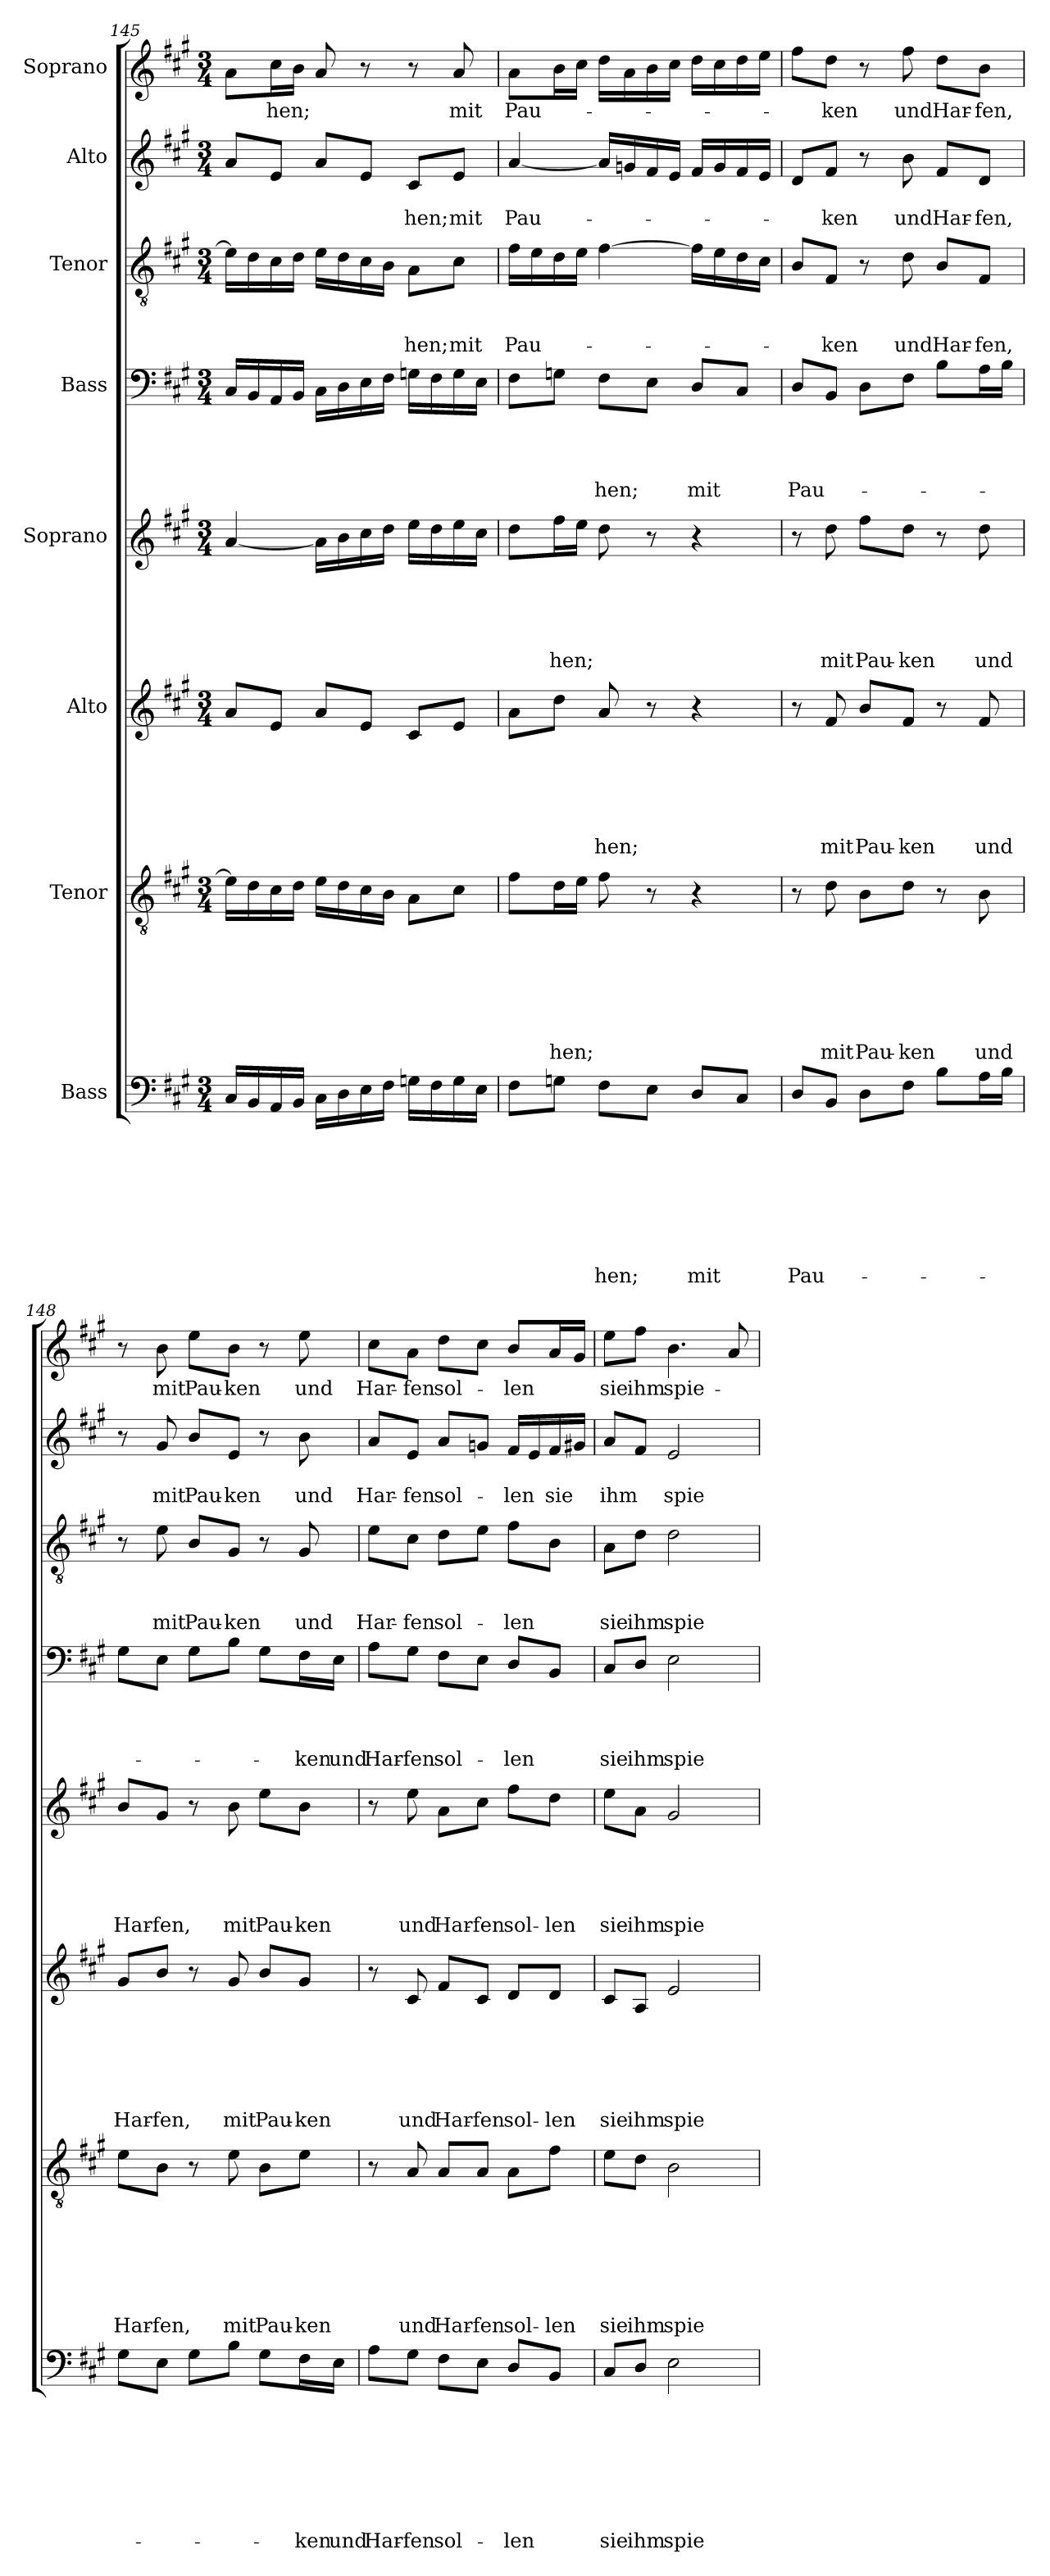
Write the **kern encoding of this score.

**kern	**text	**text	**text	**text	**text	**text	**text	**text	**kern	**text	**text	**text	**text	**text	**text	**text	**kern	**text	**text	**text	**text	**text	**text	**kern	**text	**text	**text	**text	**text	**kern	**text	**text	**text	**text	**kern	**text	**text	**text	**kern	**text	**text	**kern	**text
*part8	*part8	*part8	*part8	*part8	*part8	*part8	*part8	*part8	*part7	*part7	*part7	*part7	*part7	*part7	*part7	*part7	*part6	*part6	*part6	*part6	*part6	*part6	*part6	*part5	*part5	*part5	*part5	*part5	*part5	*part4	*part4	*part4	*part4	*part4	*part3	*part3	*part3	*part3	*part2	*part2	*part2	*part1	*part1
*staff8	*staff8	*staff8	*staff8	*staff8	*staff8	*staff8	*staff8	*staff8	*staff7	*staff7	*staff7	*staff7	*staff7	*staff7	*staff7	*staff7	*staff6	*staff6	*staff6	*staff6	*staff6	*staff6	*staff6	*staff5	*staff5	*staff5	*staff5	*staff5	*staff5	*staff4	*staff4	*staff4	*staff4	*staff4	*staff3	*staff3	*staff3	*staff3	*staff2	*staff2	*staff2	*staff1	*staff1
*I"Bass	*	*	*	*	*	*	*	*	*I"Tenor	*	*	*	*	*	*	*	*I"Alto	*	*	*	*	*	*	*I"Soprano	*	*	*	*	*	*I"Bass	*	*	*	*	*I"Tenor	*	*	*	*I"Alto	*	*	*I"Soprano	*
*clefF4	*	*	*	*	*	*	*	*	*clefGv2	*	*	*	*	*	*	*	*clefG2	*	*	*	*	*	*	*clefG2	*	*	*	*	*	*clefF4	*	*	*	*	*clefGv2	*	*	*	*clefG2	*	*	*clefG2	*
*k[f#c#g#]	*	*	*	*	*	*	*	*	*k[f#c#g#]	*	*	*	*	*	*	*	*k[f#c#g#]	*	*	*	*	*	*	*k[f#c#g#]	*	*	*	*	*	*k[f#c#g#]	*	*	*	*	*k[f#c#g#]	*	*	*	*k[f#c#g#]	*	*	*k[f#c#g#]	*
*A:	*	*	*	*	*	*	*	*	*A:	*	*	*	*	*	*	*	*A:	*	*	*	*	*	*	*A:	*	*	*	*	*	*A:	*	*	*	*	*A:	*	*	*	*A:	*	*	*A:	*
*M3/4	*	*	*	*	*	*	*	*	*M3/4	*	*	*	*	*	*	*	*M3/4	*	*	*	*	*	*	*M3/4	*	*	*	*	*	*M3/4	*	*	*	*	*M3/4	*	*	*	*M3/4	*	*	*M3/4	*
=145	=145	=145	=145	=145	=145	=145	=145	=145	=145	=145	=145	=145	=145	=145	=145	=145	=145	=145	=145	=145	=145	=145	=145	=145	=145	=145	=145	=145	=145	=145	=145	=145	=145	=145	=145	=145	=145	=145	=145	=145	=145	=145	=145
16C#/LL	.	.	.	.	.	.	.	.	16e\LL]	.	.	.	.	.	.	.	8a/L	.	.	.	.	.	.	[<4a/	.	.	.	.	.	16C#/LL	.	.	.	.	16e\LL]	.	.	.	8a/L	.	.	8a\L	.
16BB/	.	.	.	.	.	.	.	.	16d\	.	.	.	.	.	.	.	.	.	.	.	.	.	.	.	.	.	.	.	.	16BB/	.	.	.	.	16d\	.	.	.	.	.	.	.	.
!	!	!	!	!	!	!	!	!	!	!	!	!	!	!	!	!	!	!	!	!	!	!	!	!	!	!	!	!	!	!	!	!	!	!	!	!	!	!	!	!	!	!	!LO:LY:b
16AA/	.	.	.	.	.	.	.	.	16c#\	.	.	.	.	.	.	.	8e/J	.	.	.	.	.	.	.	.	.	.	.	.	16AA/	.	.	.	.	16c#\	.	.	.	8e/J	.	.	16cc#\L	-hen;
16BB/JJ	.	.	.	.	.	.	.	.	16d\JJ	.	.	.	.	.	.	.	.	.	.	.	.	.	.	.	.	.	.	.	.	16BB/JJ	.	.	.	.	16d\JJ	.	.	.	.	.	.	16b\JJ	.
16C#\LL	.	.	.	.	.	.	.	.	16e\LL	.	.	.	.	.	.	.	8a/L	.	.	.	.	.	.	16a\LL]	.	.	.	.	.	16C#\LL	.	.	.	.	16e\LL	.	.	.	8a/L	.	.	8a/	.
16D\	.	.	.	.	.	.	.	.	16d\	.	.	.	.	.	.	.	.	.	.	.	.	.	.	16b\	.	.	.	.	.	16D\	.	.	.	.	16d\	.	.	.	.	.	.	.	.
16E\	.	.	.	.	.	.	.	.	16c#\	.	.	.	.	.	.	.	8e/J	.	.	.	.	.	.	16cc#\	.	.	.	.	.	16E\	.	.	.	.	16c#\	.	.	.	8e/J	.	.	8r	.
16F#\JJ	.	.	.	.	.	.	.	.	16B\JJ	.	.	.	.	.	.	.	.	.	.	.	.	.	.	16dd\JJ	.	.	.	.	.	16F#\JJ	.	.	.	.	16B\JJ	.	.	.	.	.	.	.	.
!	!	!	!	!	!	!	!	!	!	!	!	!	!	!	!	!	!	!	!	!	!	!	!	!	!	!	!	!	!	!	!	!	!	!	!	!	!	!LO:LY:b	!	!	!LO:LY:b	!	!
16Gn\LL	.	.	.	.	.	.	.	.	8A\L	.	.	.	.	.	.	.	8c#/L	.	.	.	.	.	.	16ee\LL	.	.	.	.	.	16Gn\LL	.	.	.	.	8A\L	.	.	-hen;	8c#/L	.	-hen;	8r	.
16F#\	.	.	.	.	.	.	.	.	.	.	.	.	.	.	.	.	.	.	.	.	.	.	.	16dd\	.	.	.	.	.	16F#\	.	.	.	.	.	.	.	.	.	.	.	.	.
!	!	!	!	!	!	!	!	!	!	!	!	!	!	!	!	!	!	!	!	!	!	!	!	!	!	!	!	!	!	!	!	!	!	!	!	!	!	!LO:LY:b	!	!	!LO:LY:b	!	!LO:LY:b
16G\	.	.	.	.	.	.	.	.	8c#\J	.	.	.	.	.	.	.	8e/J	.	.	.	.	.	.	16ee\	.	.	.	.	.	16G\	.	.	.	.	8c#\J	.	.	mit	8e/J	.	mit	8a/	mit
16E\JJ	.	.	.	.	.	.	.	.	.	.	.	.	.	.	.	.	.	.	.	.	.	.	.	16cc#\JJ	.	.	.	.	.	16E\JJ	.	.	.	.	.	.	.	.	.	.	.	.	.
!!LO:PB:g=z
=146	=146	=146	=146	=146	=146	=146	=146	=146	=146	=146	=146	=146	=146	=146	=146	=146	=146	=146	=146	=146	=146	=146	=146	=146	=146	=146	=146	=146	=146	=146	=146	=146	=146	=146	=146	=146	=146	=146	=146	=146	=146	=146	=146
!	!	!	!	!	!	!	!	!	!	!	!	!	!	!	!	!	!	!	!	!	!	!	!	!	!	!	!	!	!	!	!	!	!	!	!	!	!	!LO:LY:b	!	!	!LO:LY:b	!	!LO:LY:b
8F#\L	.	.	.	.	.	.	.	.	8f#\L	.	.	.	.	.	.	.	8a\L	.	.	.	.	.	.	8dd\L	.	.	.	.	.	8F#\L	.	.	.	.	16f#\LL	.	.	Pau-	[<4a/	.	Pau-	8a\L	Pau-
.	.	.	.	.	.	.	.	.	.	.	.	.	.	.	.	.	.	.	.	.	.	.	.	.	.	.	.	.	.	.	.	.	.	.	16e\	.	.	.	.	.	.	.	.
!	!	!	!	!	!	!	!	!	!	!	!	!	!	!	!	!LO:LY:b	!	!	!	!	!	!	!	!	!	!	!	!	!LO:LY:b	!	!	!	!	!	!	!	!	!	!	!	!	!	!
8Gn\J	.	.	.	.	.	.	.	.	16d\L	.	.	.	.	.	.	-hen;	8dd\J	.	.	.	.	.	.	16ff#\L	.	.	.	.	-hen;	8Gn\J	.	.	.	.	16d\	.	.	.	.	.	.	16b\L	.
.	.	.	.	.	.	.	.	.	16e\JJ	.	.	.	.	.	.	.	.	.	.	.	.	.	.	16ee\JJ	.	.	.	.	.	.	.	.	.	.	16e\JJ	.	.	.	.	.	.	16cc#\JJ	.
!	!	!	!	!	!	!	!	!LO:LY:b	!	!	!	!	!	!	!	!	!	!	!	!	!	!	!LO:LY:b	!	!	!	!	!	!	!	!	!	!	!LO:LY:b	!	!	!	!	!	!	!	!	!
8F#\L	.	.	.	.	.	.	.	-hen;	8f#\	.	.	.	.	.	.	.	8a/	.	.	.	.	.	-hen;	8dd\	.	.	.	.	.	8F#\L	.	.	.	-hen;	[>4f#\	.	.	.	16a/LL]	.	.	16dd\LL	.
.	.	.	.	.	.	.	.	.	.	.	.	.	.	.	.	.	.	.	.	.	.	.	.	.	.	.	.	.	.	.	.	.	.	.	.	.	.	.	16gn/	.	.	16a\	.
8E\J	.	.	.	.	.	.	.	.	8r	.	.	.	.	.	.	.	8r	.	.	.	.	.	.	8r	.	.	.	.	.	8E\J	.	.	.	.	.	.	.	.	16f#/	.	.	16b\	.
.	.	.	.	.	.	.	.	.	.	.	.	.	.	.	.	.	.	.	.	.	.	.	.	.	.	.	.	.	.	.	.	.	.	.	.	.	.	.	16e/JJ	.	.	16cc#\JJ	.
!	!	!	!	!	!	!	!	!LO:LY:b	!	!	!	!	!	!	!	!	!	!	!	!	!	!	!	!	!	!	!	!	!	!	!	!	!	!LO:LY:b	!	!	!	!	!	!	!	!	!
8D/L	.	.	.	.	.	.	.	mit	4r	.	.	.	.	.	.	.	4r	.	.	.	.	.	.	4r	.	.	.	.	.	8D/L	.	.	.	mit	16f#\LL]	.	.	.	16f#/LL	.	.	16dd\LL	.
.	.	.	.	.	.	.	.	.	.	.	.	.	.	.	.	.	.	.	.	.	.	.	.	.	.	.	.	.	.	.	.	.	.	.	16e\	.	.	.	16g/	.	.	16cc#\	.
8C#/J	.	.	.	.	.	.	.	.	.	.	.	.	.	.	.	.	.	.	.	.	.	.	.	.	.	.	.	.	.	8C#/J	.	.	.	.	16d\	.	.	.	16f#/	.	.	16dd\	.
.	.	.	.	.	.	.	.	.	.	.	.	.	.	.	.	.	.	.	.	.	.	.	.	.	.	.	.	.	.	.	.	.	.	.	16c#\JJ	.	.	.	16e/JJ	.	.	16ee\JJ	.
=147	=147	=147	=147	=147	=147	=147	=147	=147	=147	=147	=147	=147	=147	=147	=147	=147	=147	=147	=147	=147	=147	=147	=147	=147	=147	=147	=147	=147	=147	=147	=147	=147	=147	=147	=147	=147	=147	=147	=147	=147	=147	=147	=147
!	!	!	!	!	!	!	!	!LO:LY:b	!	!	!	!	!	!	!	!	!	!	!	!	!	!	!	!	!	!	!	!	!	!	!	!	!	!LO:LY:b	!	!	!	!	!	!	!	!	!
8D/L	.	.	.	.	.	.	.	Pau-	8r	.	.	.	.	.	.	.	8r	.	.	.	.	.	.	8r	.	.	.	.	.	8D/L	.	.	.	Pau-	8B/L	.	.	.	8d/L	.	.	8ff#\L	.
!	!	!	!	!	!	!	!	!	!	!	!	!	!	!	!	!LO:LY:b	!	!	!	!	!	!	!LO:LY:b	!	!	!	!	!	!LO:LY:b	!	!	!	!	!	!	!	!	!LO:LY:b	!	!	!LO:LY:b	!	!LO:LY:b
8BB/J	.	.	.	.	.	.	.	.	8d\	.	.	.	.	.	.	mit	8f#/	.	.	.	.	.	mit	8dd\	.	.	.	.	mit	8BB/J	.	.	.	.	8F#/J	.	.	-ken	8f#/J	.	-ken	8dd\J	-ken
!	!	!	!	!	!	!	!	!	!	!	!	!	!	!	!	!LO:LY:b	!	!	!	!	!	!	!LO:LY:b	!	!	!	!	!	!LO:LY:b	!	!	!	!	!	!	!	!	!	!	!	!	!	!
8D\L	.	.	.	.	.	.	.	.	8B\L	.	.	.	.	.	.	Pau-	8b/L	.	.	.	.	.	Pau-	8ff#\L	.	.	.	.	Pau-	8D\L	.	.	.	.	8r	.	.	.	8r	.	.	8r	.
!	!	!	!	!	!	!	!	!	!	!	!	!	!	!	!	!LO:LY:b:rj	!	!	!	!	!	!	!LO:LY:b:rj	!	!	!	!	!	!LO:LY:b:rj	!	!	!	!	!	!	!	!	!LO:LY:b	!	!	!LO:LY:b	!	!LO:LY:b
8F#\J	.	.	.	.	.	.	.	.	8d\J	.	.	.	.	.	.	-ken	8f#/J	.	.	.	.	.	-ken	8dd\J	.	.	.	.	-ken	8F#\J	.	.	.	.	8d\	.	.	und	8b\	.	und	8ff#\	und
!	!	!	!	!	!	!	!	!	!	!	!	!	!	!	!	!	!	!	!	!	!	!	!	!	!	!	!	!	!	!	!	!	!	!	!	!	!	!LO:LY:b	!	!	!LO:LY:b	!	!LO:LY:b
8B\L	.	.	.	.	.	.	.	.	8r	.	.	.	.	.	.	.	8r	.	.	.	.	.	.	8r	.	.	.	.	.	8B\L	.	.	.	.	8B/L	.	.	Har-	8f#/L	.	Har-	8dd\L	Har-
!	!	!	!	!	!	!	!	!	!	!	!	!	!	!	!	!LO:LY:b	!	!	!	!	!	!	!LO:LY:b	!	!	!	!	!	!LO:LY:b	!	!	!	!	!	!	!	!	!LO:LY:b	!	!	!LO:LY:b	!	!LO:LY:b
16A\L	.	.	.	.	.	.	.	.	8B\	.	.	.	.	.	.	und	8f#/	.	.	.	.	.	und	8dd\	.	.	.	.	und	16A\L	.	.	.	.	8F#/J	.	.	-fen,	8d/J	.	-fen,	8b\J	-fen,
16B\JJ	.	.	.	.	.	.	.	.	.	.	.	.	.	.	.	.	.	.	.	.	.	.	.	.	.	.	.	.	.	16B\JJ	.	.	.	.	.	.	.	.	.	.	.	.	.
=148	=148	=148	=148	=148	=148	=148	=148	=148	=148	=148	=148	=148	=148	=148	=148	=148	=148	=148	=148	=148	=148	=148	=148	=148	=148	=148	=148	=148	=148	=148	=148	=148	=148	=148	=148	=148	=148	=148	=148	=148	=148	=148	=148
!	!	!	!	!	!	!	!	!	!	!	!	!	!	!	!	!LO:LY:b	!	!	!	!	!	!	!LO:LY:b	!	!	!	!	!	!LO:LY:b	!	!	!	!	!	!	!	!	!	!	!	!	!	!
8G#\L	.	.	.	.	.	.	.	.	8e\L	.	.	.	.	.	.	Har-	8g#/L	.	.	.	.	.	Har-	8b/L	.	.	.	.	Har-	8G#\L	.	.	.	.	8r	.	.	.	8r	.	.	8r	.
!	!	!	!	!	!	!	!	!	!	!	!	!	!	!	!	!LO:LY:b	!	!	!	!	!	!	!LO:LY:b	!	!	!	!	!	!LO:LY:b	!	!	!	!	!	!	!	!	!LO:LY:b	!	!	!LO:LY:b	!	!LO:LY:b
8E\J	.	.	.	.	.	.	.	.	8B\J	.	.	.	.	.	.	-fen,	8b/J	.	.	.	.	.	-fen,	8g#/J	.	.	.	.	-fen,	8E\J	.	.	.	.	8e\	.	.	mit	8g#/	.	mit	8b\	mit
!	!	!	!	!	!	!	!	!	!	!	!	!	!	!	!	!	!	!	!	!	!	!	!	!	!	!	!	!	!	!	!	!	!	!	!	!	!	!LO:LY:b	!	!	!LO:LY:b	!	!LO:LY:b
8G#\L	.	.	.	.	.	.	.	.	8r	.	.	.	.	.	.	.	8r	.	.	.	.	.	.	8r	.	.	.	.	.	8G#\L	.	.	.	.	8B/L	.	.	Pau-	8b/L	.	Pau-	8ee\L	Pau-
!	!	!	!	!	!	!	!	!	!	!	!	!	!	!	!	!LO:LY:b	!	!	!	!	!	!	!LO:LY:b	!	!	!	!	!	!LO:LY:b	!	!	!	!	!	!	!	!	!LO:LY:b	!	!	!LO:LY:b	!	!LO:LY:b
8B\J	.	.	.	.	.	.	.	.	8e\	.	.	.	.	.	.	mit	8g#/	.	.	.	.	.	mit	8b\	.	.	.	.	mit	8B\J	.	.	.	.	8G#/J	.	.	-ken	8e/J	.	-ken	8b\J	-ken
!	!	!	!	!	!	!	!	!	!	!	!	!	!	!	!	!LO:LY:b	!	!	!	!	!	!	!LO:LY:b	!	!	!	!	!	!LO:LY:b	!	!	!	!	!	!	!	!	!	!	!	!	!	!
8G#\L	.	.	.	.	.	.	.	.	8B\L	.	.	.	.	.	.	Pau-	8b/L	.	.	.	.	.	Pau-	8ee\L	.	.	.	.	Pau-	8G#\L	.	.	.	.	8r	.	.	.	8r	.	.	8r	.
!	!	!	!	!	!	!	!	!LO:LY:b	!	!	!	!	!	!	!	!LO:LY:b	!	!	!	!	!	!	!LO:LY:b	!	!	!	!	!	!LO:LY:b	!	!	!	!	!LO:LY:b	!	!	!	!LO:LY:b	!	!	!LO:LY:b	!	!LO:LY:b
16F#\L	.	.	.	.	.	.	.	-ken	8e\J	.	.	.	.	.	.	-ken	8g#/J	.	.	.	.	.	-ken	8b\J	.	.	.	.	-ken	16F#\L	.	.	.	-ken	8G#/	.	.	und	8b\	.	und	8ee\	und
!	!	!	!	!	!	!	!	!LO:LY:b	!	!	!	!	!	!	!	!	!	!	!	!	!	!	!	!	!	!	!	!	!	!	!	!	!	!LO:LY:b	!	!	!	!	!	!	!	!	!
16E\JJ	.	.	.	.	.	.	.	und	.	.	.	.	.	.	.	.	.	.	.	.	.	.	.	.	.	.	.	.	.	16E\JJ	.	.	.	und	.	.	.	.	.	.	.	.	.
=149	=149	=149	=149	=149	=149	=149	=149	=149	=149	=149	=149	=149	=149	=149	=149	=149	=149	=149	=149	=149	=149	=149	=149	=149	=149	=149	=149	=149	=149	=149	=149	=149	=149	=149	=149	=149	=149	=149	=149	=149	=149	=149	=149
!	!	!	!	!	!	!	!	!LO:LY:b	!	!	!	!	!	!	!	!	!	!	!	!	!	!	!	!	!	!	!	!	!	!	!	!	!	!LO:LY:b	!	!	!	!LO:LY:b	!	!	!LO:LY:b	!	!LO:LY:b
8A\L	.	.	.	.	.	.	.	Har-	8r	.	.	.	.	.	.	.	8r	.	.	.	.	.	.	8r	.	.	.	.	.	8A\L	.	.	.	Har-	8e\L	.	.	Har-	8a/L	.	Har-	8cc#\L	Har-
!	!	!	!	!	!	!	!	!LO:LY:b	!	!	!	!	!	!	!	!LO:LY:b	!	!	!	!	!	!	!LO:LY:b	!	!	!	!	!	!LO:LY:b	!	!	!	!	!LO:LY:b	!	!	!	!LO:LY:b	!	!	!LO:LY:b	!	!LO:LY:b
8G#\J	.	.	.	.	.	.	.	-fen	8A/	.	.	.	.	.	.	und	8c#/	.	.	.	.	.	und	8ee\	.	.	.	.	und	8G#\J	.	.	.	-fen	8c#\J	.	.	-fen	8e/J	.	-fen	8a\J	-fen
!	!	!	!	!	!	!	!	!LO:LY:b	!	!	!	!	!	!	!	!LO:LY:b	!	!	!	!	!	!	!LO:LY:b	!	!	!	!	!	!LO:LY:b	!	!	!	!	!LO:LY:b	!	!	!	!LO:LY:b	!	!	!LO:LY:b	!	!LO:LY:b
8F#\L	.	.	.	.	.	.	.	sol-	8A/L	.	.	.	.	.	.	Har-	8f#/L	.	.	.	.	.	Har-	8a\L	.	.	.	.	Har-	8F#\L	.	.	.	sol-	8d\L	.	.	sol-	8a/L	.	sol-	8dd\L	sol-
!	!	!	!	!	!	!	!	!	!	!	!	!	!	!	!	!LO:LY:b	!	!	!	!	!	!	!LO:LY:b	!	!	!	!	!	!LO:LY:b	!	!	!	!	!	!	!	!	!	!	!	!	!	!
8E\J	.	.	.	.	.	.	.	.	8A/J	.	.	.	.	.	.	-fen	8c#/J	.	.	.	.	.	-fen	8cc#\J	.	.	.	.	-fen	8E\J	.	.	.	.	8e\J	.	.	.	8gn/J	.	.	8cc#\J	.
!	!	!	!	!	!	!	!	!LO:LY:b	!	!	!	!	!	!	!	!LO:LY:b	!	!	!	!	!	!	!LO:LY:b	!	!	!	!	!	!LO:LY:b	!	!	!	!	!LO:LY:b	!	!	!	!LO:LY:b	!	!	!LO:LY:b	!	!LO:LY:b
8D/L	.	.	.	.	.	.	.	-len	8A\L	.	.	.	.	.	.	sol-	8d/L	.	.	.	.	.	sol-	8ff#\L	.	.	.	.	sol-	8D/L	.	.	.	-len	8f#\L	.	.	-len	16f#/LL	.	-len	8b/L	-len
.	.	.	.	.	.	.	.	.	.	.	.	.	.	.	.	.	.	.	.	.	.	.	.	.	.	.	.	.	.	.	.	.	.	.	.	.	.	.	16e/	.	.	.	.
!	!	!	!	!	!	!	!	!	!	!	!	!	!	!	!	!LO:LY:b	!	!	!	!	!	!	!LO:LY:b	!	!	!	!	!	!LO:LY:b	!	!	!	!	!	!	!	!	!	!	!	!LO:LY:b	!	!
8BB/J	.	.	.	.	.	.	.	.	8f#\J	.	.	.	.	.	.	-len	8d/J	.	.	.	.	.	-len	8dd\J	.	.	.	.	-len	8BB/J	.	.	.	.	8B\J	.	.	.	16f#/	.	sie	16a/L	.
.	.	.	.	.	.	.	.	.	.	.	.	.	.	.	.	.	.	.	.	.	.	.	.	.	.	.	.	.	.	.	.	.	.	.	.	.	.	.	16g#X/JJ	.	.	16g#/JJ	.
=150	=150	=150	=150	=150	=150	=150	=150	=150	=150	=150	=150	=150	=150	=150	=150	=150	=150	=150	=150	=150	=150	=150	=150	=150	=150	=150	=150	=150	=150	=150	=150	=150	=150	=150	=150	=150	=150	=150	=150	=150	=150	=150	=150
!	!	!	!	!	!	!	!	!LO:LY:b	!	!	!	!	!	!	!	!LO:LY:b	!	!	!	!	!	!	!LO:LY:b	!	!	!	!	!	!LO:LY:b	!	!	!	!	!LO:LY:b	!	!	!	!LO:LY:b	!	!	!LO:LY:b	!	!LO:LY:b
8C#/L	.	.	.	.	.	.	.	sie	8e\L	.	.	.	.	.	.	sie	8c#/L	.	.	.	.	.	sie	8ee\L	.	.	.	.	sie	8C#/L	.	.	.	sie	8A\L	.	.	sie	8a/L	.	ihm	8ee\L	sie
!	!	!	!	!	!	!	!	!LO:LY:b	!	!	!	!	!	!	!	!LO:LY:b	!	!	!	!	!	!	!LO:LY:b	!	!	!	!	!	!LO:LY:b	!	!	!	!	!LO:LY:b	!	!	!	!LO:LY:b	!	!	!	!	!LO:LY:b
8D/J	.	.	.	.	.	.	.	ihm	8d\J	.	.	.	.	.	.	ihm	8A/J	.	.	.	.	.	ihm	8a\J	.	.	.	.	ihm	8D/J	.	.	.	ihm	8d\J	.	.	ihm	8f#/J	.	.	8ff#\J	ihm
!	!	!	!	!	!	!	!	!LO:LY:b	!	!	!	!	!	!	!	!LO:LY:b	!	!	!	!	!	!	!LO:LY:b	!	!	!	!	!	!LO:LY:b	!	!	!	!	!LO:LY:b	!	!	!	!LO:LY:b	!	!	!LO:LY:b	!	!LO:LY:b
2E\	.	.	.	.	.	.	.	spie-	2B\	.	.	.	.	.	.	spie-	2e/	.	.	.	.	.	spie-	2g#/	.	.	.	.	spie-	2E\	.	.	.	spie-	2d\	.	.	spie-	2e/	.	spie-	4.b\	spie-
.	.	.	.	.	.	.	.	.	.	.	.	.	.	.	.	.	.	.	.	.	.	.	.	.	.	.	.	.	.	.	.	.	.	.	.	.	.	.	.	.	.	8a/	.
=	=	=	=	=	=	=	=	=	=	=	=	=	=	=	=	=	=	=	=	=	=	=	=	=	=	=	=	=	=	=	=	=	=	=	=	=	=	=	=	=	=	=	=
*-	*-	*-	*-	*-	*-	*-	*-	*-	*-	*-	*-	*-	*-	*-	*-	*-	*-	*-	*-	*-	*-	*-	*-	*-	*-	*-	*-	*-	*-	*-	*-	*-	*-	*-	*-	*-	*-	*-	*-	*-	*-	*-	*-
